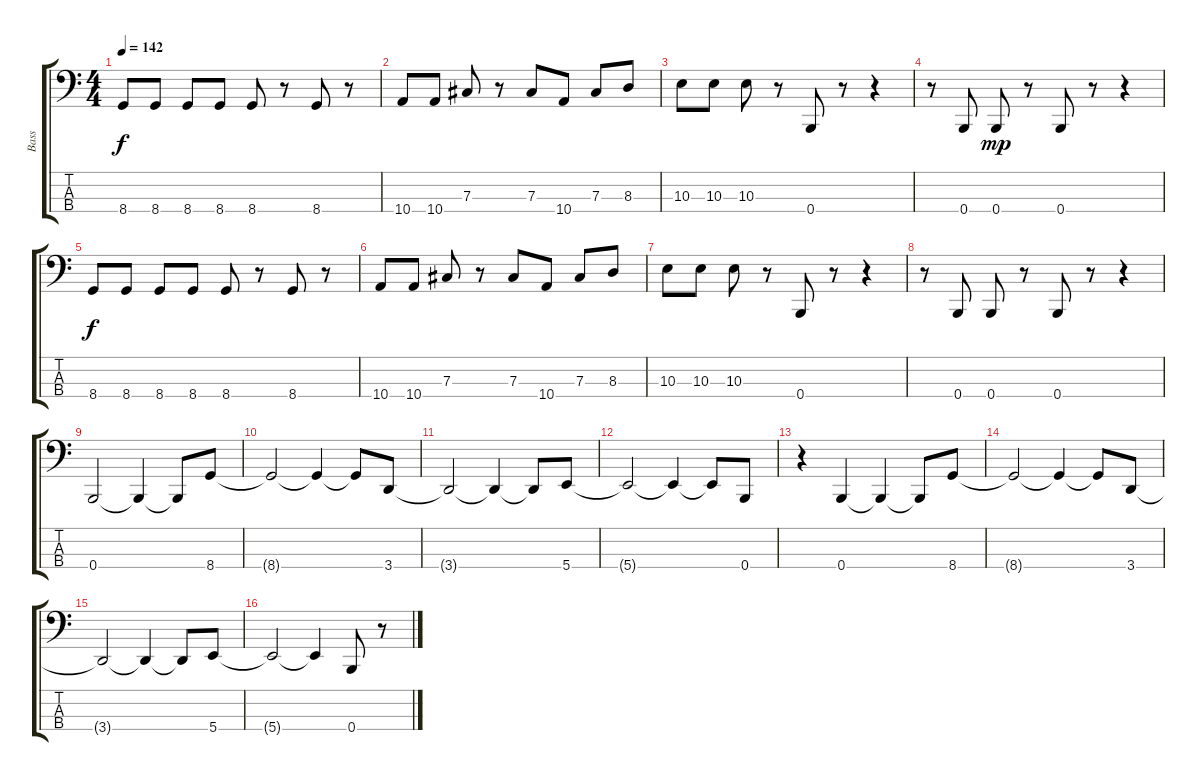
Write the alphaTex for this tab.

\track ("Bass" "Bass") {instrument electricbassfinger}
\staff {score tabs}
\tuning (E2 B1 Gb1 B0) {hide}
\ts (4 4)
\tempo 142
\clef f4
\ks c
8.4.8{dy f} 8.4.8 8.4.8 8.4.8 8.4.8 r.8 8.4.8 r.8 |
10.4.8 10.4.8 7.3.8 r.8 7.3.8 10.4.8 7.3.8 8.3.8 |
10.3.8 10.3.8 10.3.8 r.8 0.4.8 r.8 r.4 |
r.8 0.4.8 0.4.8{dy mp} r.8 0.4.8 r.8 r.4 |
8.4.8{dy f} 8.4.8 8.4.8 8.4.8 8.4.8 r.8 8.4.8 r.8 |
10.4.8 10.4.8 7.3.8 r.8 7.3.8 10.4.8 7.3.8 8.3.8 |
10.3.8 10.3.8 10.3.8 r.8 0.4.8 r.8 r.4 |
r.8 0.4.8 0.4.8 r.8 0.4.8 r.8 r.4 |
0.4.2 0.4{t}.4 0.4{t}.8 8.4.8 |
8.4{t}.2 8.4{t}.4 8.4{t}.8 3.4.8 |
3.4{t}.2 3.4{t}.4 3.4{t}.8 5.4.8 |
5.4{t}.2 5.4{t}.4 5.4{t}.8 0.4.8 |
r.4 0.4.4 0.4{t}.4 0.4{t}.8 8.4.8 |
8.4{t}.2 8.4{t}.4 8.4{t}.8 3.4.8 |
3.4{t}.2 3.4{t}.4 3.4{t}.8 5.4.8 |
5.4{t}.2 5.4{t}.4 0.4.8 r.8
